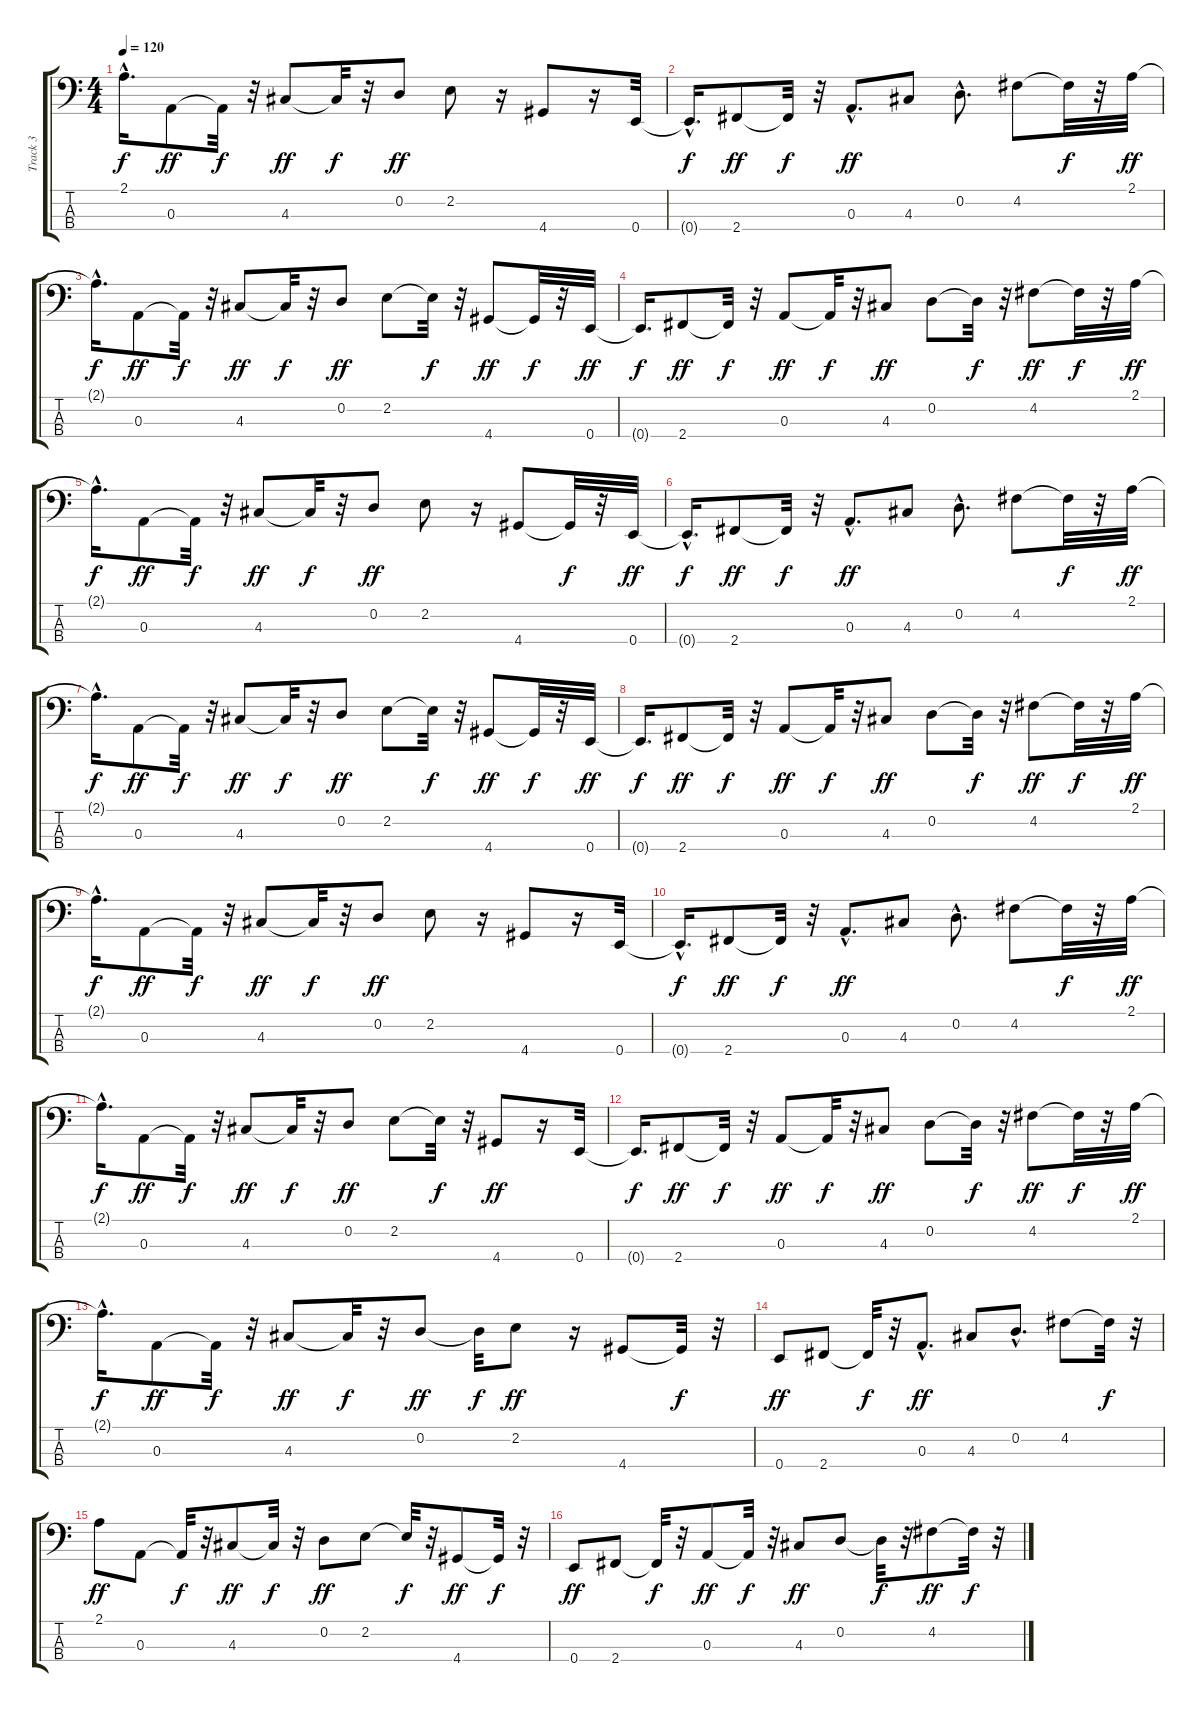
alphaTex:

\track ("Track 3" "Track 3") {instrument electricbassfinger}
\staff {score tabs}
\tuning (G2 D2 A1 E1) {hide}
\ts (4 4)
\tempo 120
\clef f4
\ks c
2.1{hac t}.16{d dy f} 0.3.8{dy ff} 0.3{t}.32{dy f} r.32 4.3.8{dy ff} 4.3{t}.32{dy f} r.32 0.2.8{dy ff} 2.2.8 r.16 4.4.8 r.16 0.4.32 |
0.4{hac t}.16{d dy f} 2.4.8{dy ff} 2.4{t}.32{dy f} r.32 0.3{hac}.8{d dy ff} 4.3.8 0.2{hac}.8{d} 4.2.8 4.2{t}.32{dy f} r.32 2.1.32{dy ff} |
2.1{hac t}.16{d dy f} 0.3.8{dy ff} 0.3{t}.32{dy f} r.32 4.3.8{dy ff} 4.3{t}.32{dy f} r.32 0.2.8{dy ff} 2.2.8 2.2{t}.32{dy f} r.32 4.4.8{dy ff} 4.4{t}.32{dy f} r.32 0.4.32{dy ff} |
0.4{t}.16{d dy f} 2.4.8{dy ff} 2.4{t}.32{dy f} r.32 0.3.8{dy ff} 0.3{t}.32{dy f} r.32 4.3.8{dy ff} 0.2.8 0.2{t}.32{dy f} r.32 4.2.8{dy ff} 4.2{t}.32{dy f} r.32 2.1.32{dy ff} |
2.1{hac t}.16{d dy f} 0.3.8{dy ff} 0.3{t}.32{dy f} r.32 4.3.8{dy ff} 4.3{t}.32{dy f} r.32 0.2.8{dy ff} 2.2.8 r.16 4.4.8 4.4{t}.32{dy f} r.32 0.4.32{dy ff} |
0.4{hac t}.16{d dy f} 2.4.8{dy ff} 2.4{t}.32{dy f} r.32 0.3{hac}.8{d dy ff} 4.3.8 0.2{hac}.8{d} 4.2.8 4.2{t}.32{dy f} r.32 2.1.32{dy ff} |
2.1{hac t}.16{d dy f} 0.3.8{dy ff} 0.3{t}.32{dy f} r.32 4.3.8{dy ff} 4.3{t}.32{dy f} r.32 0.2.8{dy ff} 2.2.8 2.2{t}.32{dy f} r.32 4.4.8{dy ff} 4.4{t}.32{dy f} r.32 0.4.32{dy ff} |
0.4{t}.16{d dy f} 2.4.8{dy ff} 2.4{t}.32{dy f} r.32 0.3.8{dy ff} 0.3{t}.32{dy f} r.32 4.3.8{dy ff} 0.2.8 0.2{t}.32{dy f} r.32 4.2.8{dy ff} 4.2{t}.32{dy f} r.32 2.1.32{dy ff} |
2.1{hac t}.16{d dy f} 0.3.8{dy ff} 0.3{t}.32{dy f} r.32 4.3.8{dy ff} 4.3{t}.32{dy f} r.32 0.2.8{dy ff} 2.2.8 r.16 4.4.8 r.16 0.4.32 |
0.4{hac t}.16{d dy f} 2.4.8{dy ff} 2.4{t}.32{dy f} r.32 0.3{hac}.8{d dy ff} 4.3.8 0.2{hac}.8{d} 4.2.8 4.2{t}.32{dy f} r.32 2.1.32{dy ff} |
2.1{hac t}.16{d dy f} 0.3.8{dy ff} 0.3{t}.32{dy f} r.32 4.3.8{dy ff} 4.3{t}.32{dy f} r.32 0.2.8{dy ff} 2.2.8 2.2{t}.32{dy f} r.32 4.4.8{dy ff} r.16 0.4.32 |
0.4{t}.16{d dy f} 2.4.8{dy ff} 2.4{t}.32{dy f} r.32 0.3.8{dy ff} 0.3{t}.32{dy f} r.32 4.3.8{dy ff} 0.2.8 0.2{t}.32{dy f} r.32 4.2.8{dy ff} 4.2{t}.32{dy f} r.32 2.1.32{dy ff} |
2.1{hac t}.16{d dy f} 0.3.8{dy ff} 0.3{t}.32{dy f} r.32 4.3.8{dy ff} 4.3{t}.32{dy f} r.32 0.2.8{dy ff} 0.2{t}.32{dy f} 2.2.8{dy ff} r.16 4.4.8 4.4{t}.32{dy f} r.32 |
0.4.8{dy ff} 2.4.8 2.4{t}.32{dy f} r.32 0.3{hac}.8{d dy ff} 4.3.8 0.2{hac}.8{d} 4.2.8 4.2{t}.32{dy f} r.32 |
2.1.8{dy ff} 0.3.8 0.3{t}.32{dy f} r.32 4.3.8{dy ff} 4.3{t}.32{dy f} r.32 0.2.8{dy ff} 2.2.8 2.2{t}.32{dy f} r.32 4.4.8{dy ff} 4.4{t}.32{dy f} r.32 |
0.4.8{dy ff} 2.4.8 2.4{t}.32{dy f} r.32 0.3.8{dy ff} 0.3{t}.32{dy f} r.32 4.3.8{dy ff} 0.2.8 0.2{t}.32{dy f} r.32 4.2.8{dy ff} 4.2{t}.32{dy f} r.32
